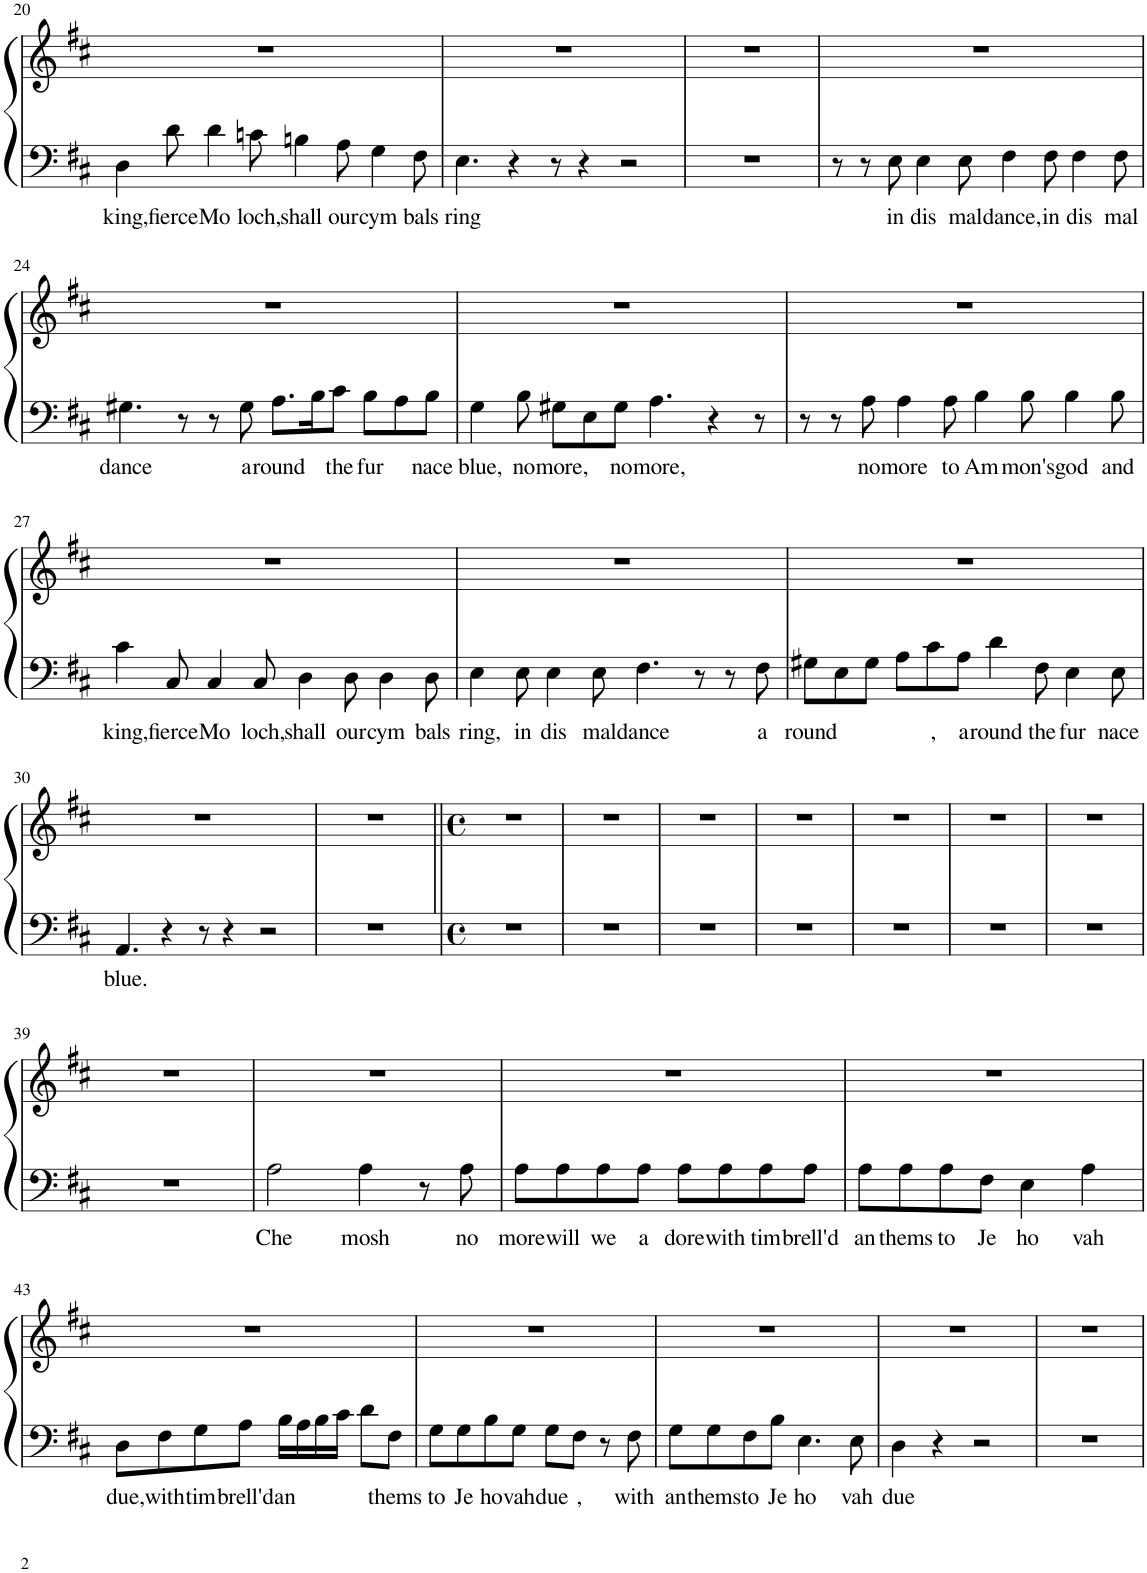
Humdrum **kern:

**kern	**text	**kern
*part1	*part1	*part1
*staff2	*staff2	*staff1
*I"Piano	*	*
*I'Pno.	*	*
!!LO:PB:g=z
*clefF4	*	*clefG2
*k[f#c#]	*	*k[f#c#]
*M12/8	*	*M12/8
=20	=20	=20
!	!LO:LY:b	!
4D\	king,	1.r
!	!LO:LY:b	!
8d\	fierce	.
!	!LO:LY:b	!
4d\	Mo	.
!	!LO:LY:b	!
8cn\	loch,	.
!	!LO:LY:b	!
4Bn\	shall	.
!	!LO:LY:b	!
8A\	our	.
!	!LO:LY:b	!
4G\	cym	.
!	!LO:LY:b	!
8F#\	bals	.
=21	=21	=21
!	!LO:LY:b	!
4.E\	ring	1.r
4r	.	.
8r	.	.
4r	.	.
2r	.	.
=22	=22	=22
1.r	.	1.r
=23	=23	=23
8r	.	1.r
8r	.	.
!	!LO:LY:b	!
8E\	in	.
!	!LO:LY:b	!
4E\	dis	.
!	!LO:LY:b	!
8E\	mal	.
!	!LO:LY:b	!
4F#\	dance,	.
!	!LO:LY:b	!
8F#\	in	.
!	!LO:LY:b	!
4F#\	dis	.
!	!LO:LY:b	!
8F#\	mal	.
!!LO:LB:g=z
=24	=24	=24
!	!LO:LY:b	!
4.G#X\	dance	1.r
8r	.	.
8r	.	.
!	!LO:LY:b	!
8G#\	a	.
!	!LO:LY:b	!
8.A\L	round	.
16B\K	.	.
!	!LO:LY:b	!
8c#\J	the	.
!	!LO:LY:b	!
8B\L	fur	.
8A\	.	.
!	!LO:LY:b	!
8B\J	nace	.
=25	=25	=25
!	!LO:LY:b	!
4G\	blue,	1.r
!	!LO:LY:b	!
8B\	no	.
!	!LO:LY:b	!
8G#X\L	more,	.
8E\	.	.
!	!LO:LY:b	!
8G#\J	no	.
!	!LO:LY:b	!
4.A\	more,	.
4r	.	.
8r	.	.
=26	=26	=26
8r	.	1.r
8r	.	.
!	!LO:LY:b	!
8A\	no	.
!	!LO:LY:b	!
4A\	more	.
!	!LO:LY:b	!
8A\	to	.
!	!LO:LY:b	!
4B\	Am	.
!	!LO:LY:b	!
8B\	mon's	.
!	!LO:LY:b	!
4B\	god	.
!	!LO:LY:b	!
8B\	and	.
!!LO:LB:g=z
=27	=27	=27
!	!LO:LY:b	!
4c#\	king,	1.r
!	!LO:LY:b	!
8C#/	fierce	.
!	!LO:LY:b	!
4C#/	Mo	.
!	!LO:LY:b	!
8C#/	loch,	.
!	!LO:LY:b	!
4D\	shall	.
!	!LO:LY:b	!
8D\	our	.
!	!LO:LY:b	!
4D\	cym	.
!	!LO:LY:b	!
8D\	bals	.
=28	=28	=28
!	!LO:LY:b	!
4E\	ring,	1.r
!	!LO:LY:b	!
8E\	in	.
!	!LO:LY:b	!
4E\	dis	.
!	!LO:LY:b	!
8E\	mal	.
!	!LO:LY:b	!
4.F#\	dance	.
8r	.	.
8r	.	.
!	!LO:LY:b	!
8F#\	a	.
=29	=29	=29
!	!LO:LY:b	!
8G#X\L	round	1.r
8E\	.	.
8G#\J	.	.
8A\L	.	.
!	!LO:LY:b	!
8c#\	,	.
!	!LO:LY:b	!
8A\J	a	.
!	!LO:LY:b	!
4d\	round	.
!	!LO:LY:b	!
8F#\	the	.
!	!LO:LY:b	!
4E\	fur	.
!	!LO:LY:b	!
8E\	nace	.
!!LO:LB:g=z
=30	=30	=30
!	!LO:LY:b	!
4.AA/	blue.	1.r
4r	.	.
8r	.	.
4r	.	.
2r	.	.
=31	=31	=31
1.r	.	1.r
=32||	=32||	=32||
*M4/4	*	*M4/4
*met(c)	*	*met(c)
1r	.	1r
=33	=33	=33
1r	.	1r
=34	=34	=34
1r	.	1r
=35	=35	=35
1r	.	1r
=36	=36	=36
1r	.	1r
=37	=37	=37
1r	.	1r
=38	=38	=38
1r	.	1r
!!LO:LB:g=z
=39	=39	=39
1r	.	1r
=40	=40	=40
!	!LO:LY:b	!
2A\	Che	1r
!	!LO:LY:b	!
4A\	mosh	.
8r	.	.
!	!LO:LY:b	!
8A\	no	.
=41	=41	=41
!	!LO:LY:b	!
8A\L	more	1r
!	!LO:LY:b	!
8A\	will	.
!	!LO:LY:b	!
8A\	we	.
!	!LO:LY:b	!
8A\J	a	.
!	!LO:LY:b	!
8A\L	dore	.
!	!LO:LY:b	!
8A\	with	.
!	!LO:LY:b	!
8A\	tim	.
!	!LO:LY:b	!
8A\J	brell'd	.
=42	=42	=42
!	!LO:LY:b	!
8A\L	an	1r
!	!LO:LY:b	!
8A\	thems	.
!	!LO:LY:b	!
8A\	to	.
!	!LO:LY:b	!
8F#\J	Je	.
!	!LO:LY:b	!
4E\	ho	.
!	!LO:LY:b	!
4A\	vah	.
!!LO:LB:g=z
=43	=43	=43
!	!LO:LY:b	!
8D\L	due,	1r
!	!LO:LY:b	!
8F#\	with	.
!	!LO:LY:b	!
8G\	tim	.
!	!LO:LY:b	!
8A\J	brell'd	.
!	!LO:LY:b	!
16B\LL	an	.
16A\	.	.
16B\	.	.
16c#\JJ	.	.
8d\L	.	.
!	!LO:LY:b	!
8F#\J	thems	.
=44	=44	=44
!	!LO:LY:b	!
8G\L	to	1r
!	!LO:LY:b	!
8G\	Je	.
!	!LO:LY:b	!
8B\	ho	.
!	!LO:LY:b	!
8G\J	vah	.
!	!LO:LY:b	!
8G\L	due	.
!	!LO:LY:b	!
8F#\J	,	.
8r	.	.
!	!LO:LY:b	!
8F#\	with	.
=45	=45	=45
!	!LO:LY:b	!
8G\L	an	1r
!	!LO:LY:b	!
8G\	thems	.
!	!LO:LY:b	!
8F#\	to	.
!	!LO:LY:b	!
8B\J	Je	.
!	!LO:LY:b	!
4.E\	ho	.
!	!LO:LY:b	!
8E\	vah	.
=46	=46	=46
!	!LO:LY:b	!
4D\	due	1r
4r	.	.
2r	.	.
=47	=47	=47
1r	.	1r
=	=	=
*-	*-	*-
